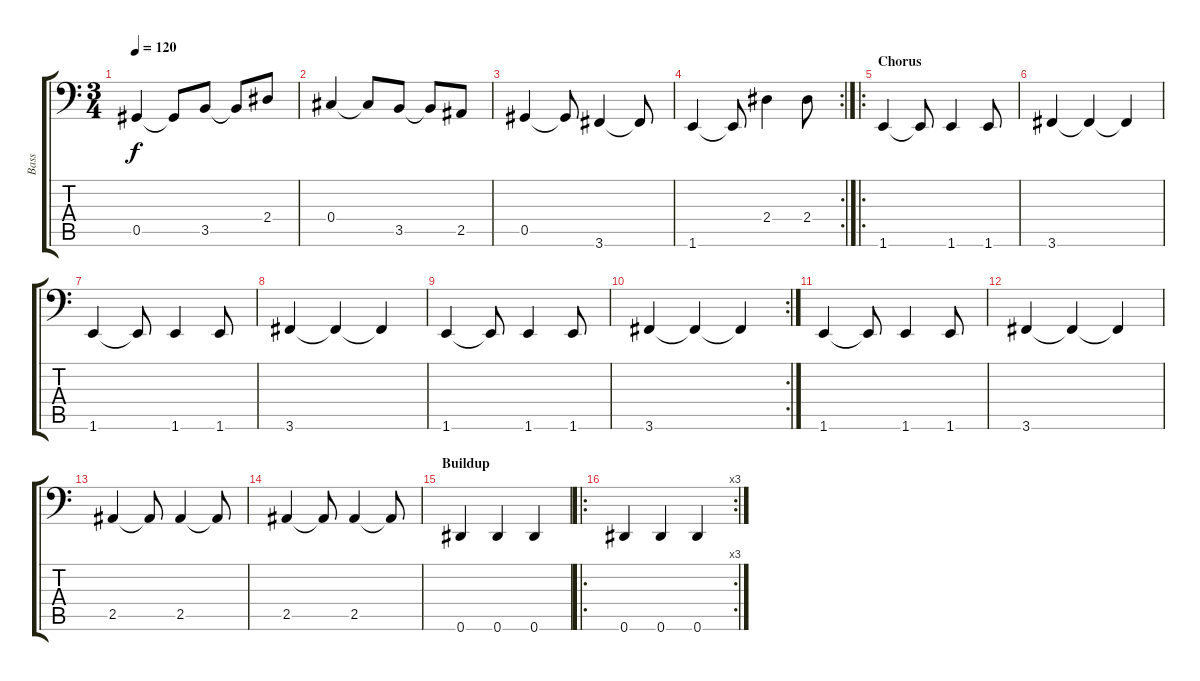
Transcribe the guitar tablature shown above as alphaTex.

\track ("Bass" "Bass") {instrument electricbassfinger}
\staff {score tabs}
\tuning (Eb3 Bb2 Gb2 Db2 Ab1 Eb1) {hide}
\ts (3 4)
\tempo 120
\clef f4
\ks c
0.5.4{dy f} 0.5{t}.8 3.5.8 3.5{t}.8 2.4.8 |
0.4.4 0.4{t}.8 3.5.8 3.5{t}.8 2.5.8 |
0.5.4 0.5{t}.8 3.6.4 3.6{t}.8 |
\rc 2
1.6.4 1.6{t}.8 2.4.4 2.4.8 |
\ro
\section ("" "Chorus")
1.6.4 1.6{t}.8 1.6.4 1.6.8 |
3.6.4 3.6{t}.4 3.6{t}.4 |
1.6.4 1.6{t}.8 1.6.4 1.6.8 |
3.6.4 3.6{t}.4 3.6{t}.4 |
1.6.4 1.6{t}.8 1.6.4 1.6.8 |
\rc 2
3.6.4 3.6{t}.4 3.6{t}.4 |
1.6.4 1.6{t}.8 1.6.4 1.6.8 |
3.6.4 3.6{t}.4 3.6{t}.4 |
2.5.4 2.5{t}.8 2.5.4 2.5{t}.8 |
2.5.4 2.5{t}.8 2.5.4 2.5{t}.8 |
\section ("" "Buildup")
0.6.4 0.6.4 0.6.4 |
\ro
\rc 3
0.6.4 0.6.4 0.6.4
